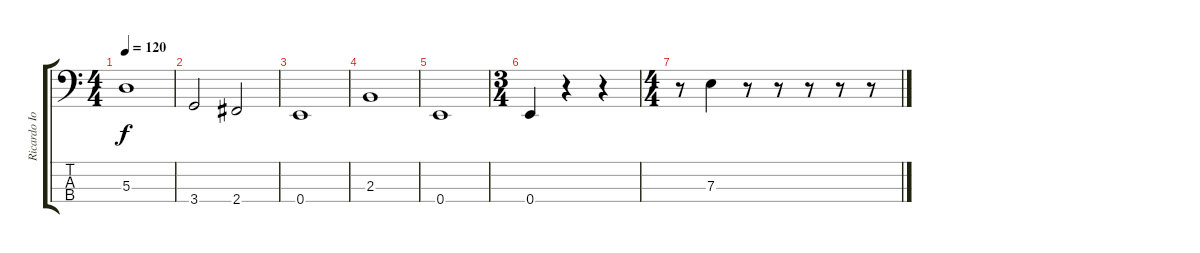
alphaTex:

\track ("Ricardo Iorio" "Ricardo Io") {instrument electricbassfinger}
\staff {score tabs}
\tuning (G2 D2 A1 E1) {hide}
\ts (4 4)
\tempo 120
\clef f4
\ks c
5.3.1{dy f} |
3.4.2 2.4.2 |
0.4.1 |
2.3.1 |
0.4.1 |
\ts (3 4)
0.4.4 r.4 r.4 |
\ts (4 4)
r.8 7.3.4 r.8 r.8 r.8 r.8 r.8
